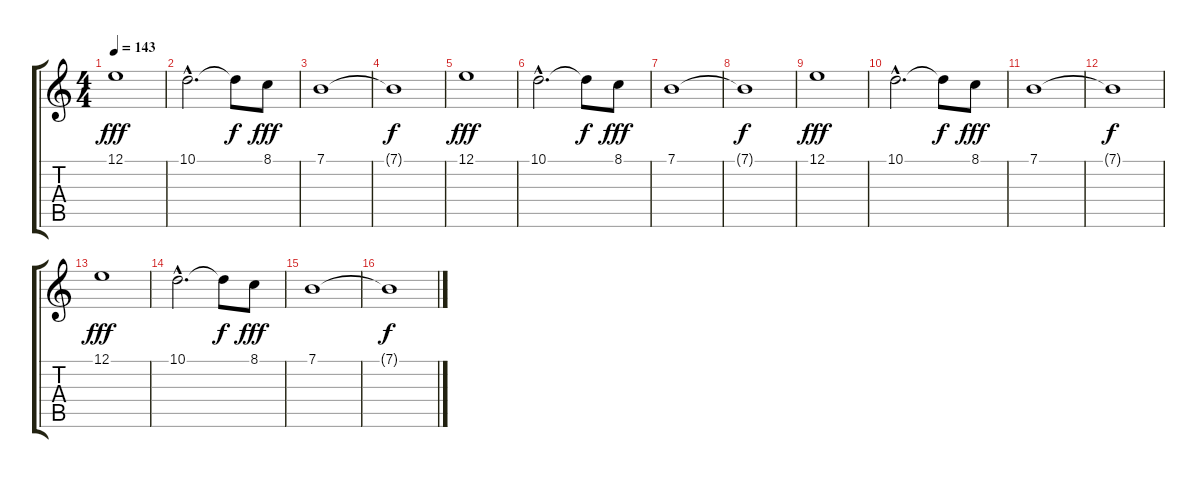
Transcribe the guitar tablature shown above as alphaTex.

\track "" {instrument pad4choir}
\staff {score tabs}
\tuning (E4 B3 G3 D3 A2 E2) {hide}
\ts (4 4)
\tempo 143
\clef g2
\ks c
12.1.1{dy fff} |
10.1{hac}.2{d} 10.1{t}.8{dy f} 8.1.8{dy fff} |
7.1.1 |
7.1{t}.1{dy f} |
12.1.1{dy fff} |
10.1{hac}.2{d} 10.1{t}.8{dy f} 8.1.8{dy fff} |
7.1.1 |
7.1{t}.1{dy f} |
12.1.1{dy fff} |
10.1{hac}.2{d} 10.1{t}.8{dy f} 8.1.8{dy fff} |
7.1.1 |
7.1{t}.1{dy f} |
12.1.1{dy fff} |
10.1{hac}.2{d} 10.1{t}.8{dy f} 8.1.8{dy fff} |
7.1.1 |
7.1{t}.1{dy f}
